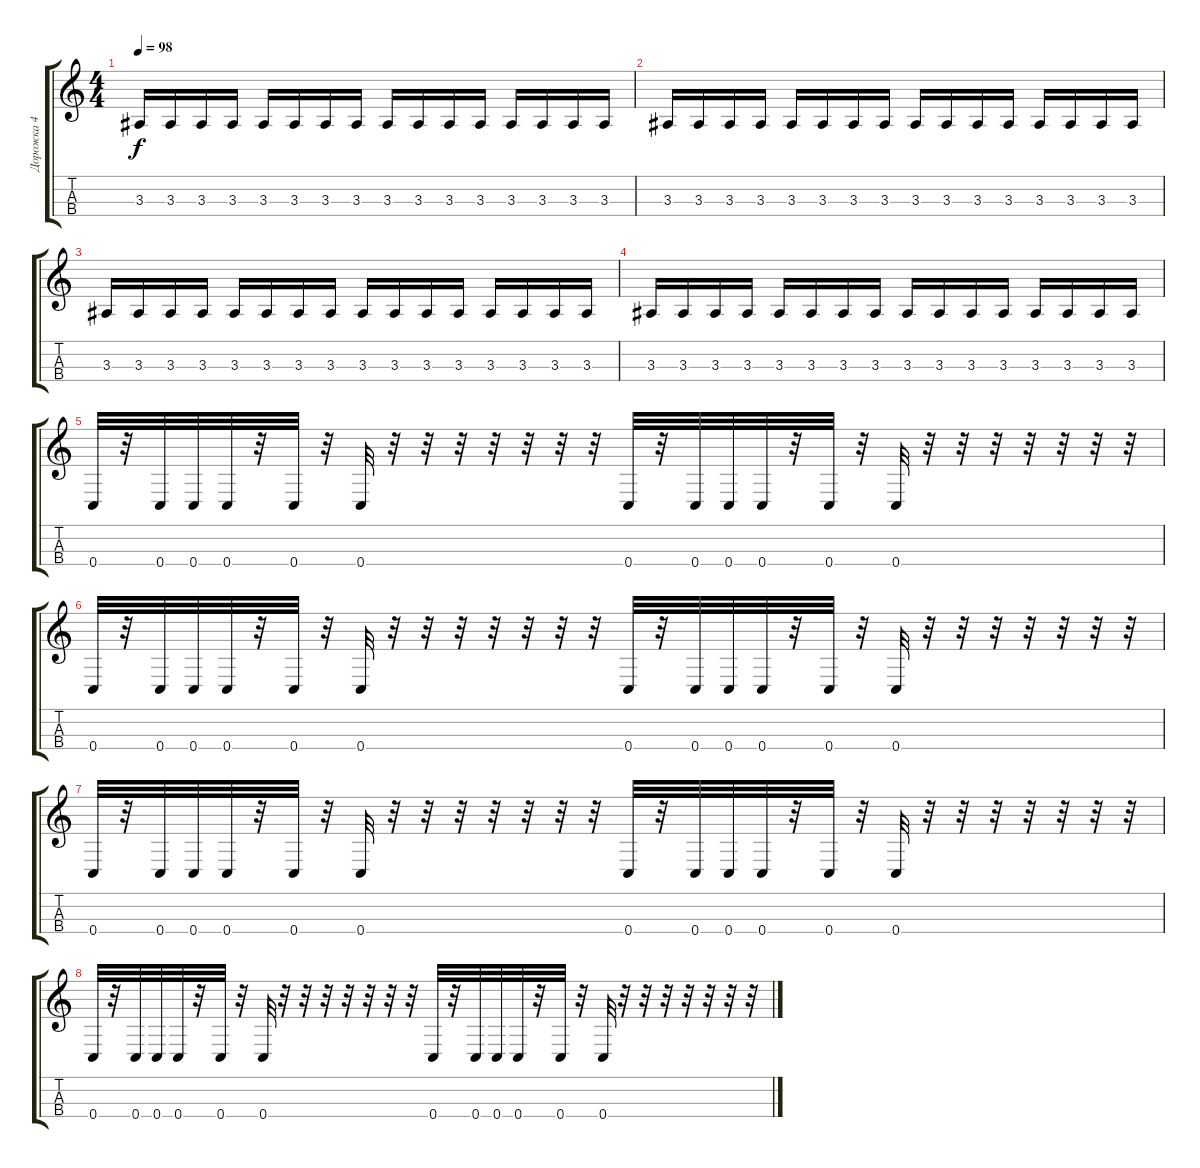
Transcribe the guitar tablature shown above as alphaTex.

\track ("Дорожка 4" "Дорожка 4") {instrument electricbassfinger}
\staff {score tabs}
\tuning (A3 D3 G2 C2) {hide}
\ts (4 4)
\tempo 98
\clef g2
\ks c
3.3.16{dy f} 3.3.16 3.3.16 3.3.16 3.3.16 3.3.16 3.3.16 3.3.16 3.3.16 3.3.16 3.3.16 3.3.16 3.3.16 3.3.16 3.3.16 3.3.16 |
3.3.16 3.3.16 3.3.16 3.3.16 3.3.16 3.3.16 3.3.16 3.3.16 3.3.16 3.3.16 3.3.16 3.3.16 3.3.16 3.3.16 3.3.16 3.3.16 |
3.3.16 3.3.16 3.3.16 3.3.16 3.3.16 3.3.16 3.3.16 3.3.16 3.3.16 3.3.16 3.3.16 3.3.16 3.3.16 3.3.16 3.3.16 3.3.16 |
3.3.16 3.3.16 3.3.16 3.3.16 3.3.16 3.3.16 3.3.16 3.3.16 3.3.16 3.3.16 3.3.16 3.3.16 3.3.16 3.3.16 3.3.16 3.3.16 |
0.4.32 r.32 0.4.32 0.4.32 0.4.32 r.32 0.4.32 r.32 0.4.32 r.32 r.32 r.32 r.32 r.32 r.32 r.32 0.4.32 r.32 0.4.32 0.4.32 0.4.32 r.32 0.4.32 r.32 0.4.32 r.32 r.32 r.32 r.32 r.32 r.32 r.32 |
0.4.32 r.32 0.4.32 0.4.32 0.4.32 r.32 0.4.32 r.32 0.4.32 r.32 r.32 r.32 r.32 r.32 r.32 r.32 0.4.32 r.32 0.4.32 0.4.32 0.4.32 r.32 0.4.32 r.32 0.4.32 r.32 r.32 r.32 r.32 r.32 r.32 r.32 |
0.4.32 r.32 0.4.32 0.4.32 0.4.32 r.32 0.4.32 r.32 0.4.32 r.32 r.32 r.32 r.32 r.32 r.32 r.32 0.4.32 r.32 0.4.32 0.4.32 0.4.32 r.32 0.4.32 r.32 0.4.32 r.32 r.32 r.32 r.32 r.32 r.32 r.32 |
0.4.32 r.32 0.4.32 0.4.32 0.4.32 r.32 0.4.32 r.32 0.4.32 r.32 r.32 r.32 r.32 r.32 r.32 r.32 0.4.32 r.32 0.4.32 0.4.32 0.4.32 r.32 0.4.32 r.32 0.4.32 r.32 r.32 r.32 r.32 r.32 r.32 r.32
